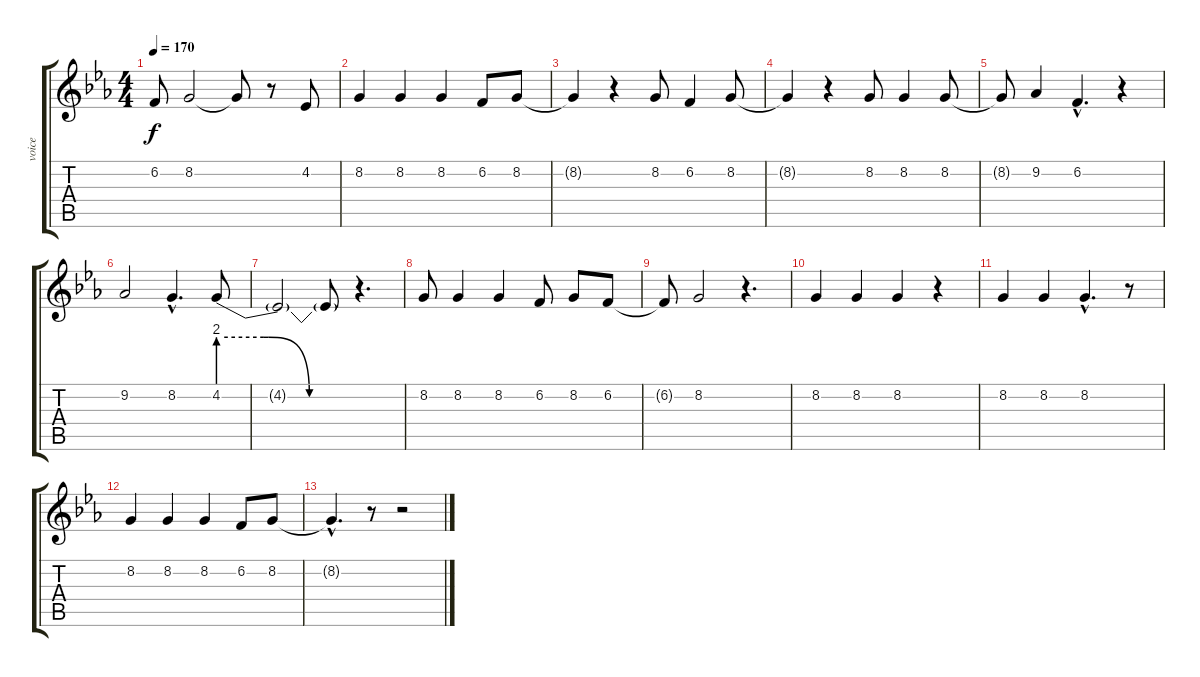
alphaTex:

\track ("voice" "voice") {instrument altosax}
\staff {score tabs}
\tuning (E4 B3 G3 D3 A2 E2) {hide}
\ts (4 4)
\tempo 170
\clef g2
\ks cminor
6.2{t}.8{dy f} 8.2.2 8.2{t}.8 r.8 4.2.8 |
8.2.4 8.2.4 8.2.4 6.2.8 8.2.8 |
8.2{t}.4 r.4 8.2.8 6.2.4 8.2.8 |
8.2{t}.4 r.4 8.2.8 8.2.4 8.2.8 |
8.2{t}.8 9.2.4 6.2{hac}.4{d} r.4 |
9.2.2 8.2{hac}.4{d} 4.2{be (custom 0 8 20 8 22 8 40 0 60 0)}.8 |
4.2{t}.2 4.2{t}.8 r.4{d} |
8.2.8 8.2.4 8.2.4 6.2.8 8.2.8 6.2.8 |
6.2{t}.8 8.2.2 r.4{d} |
8.2.4 8.2.4 8.2.4 r.4 |
8.2.4 8.2.4 8.2{hac}.4{d} r.8 |
8.2.4 8.2.4 8.2.4 6.2.8 8.2.8 |
8.2{hac t}.4{d} r.8 r.2
